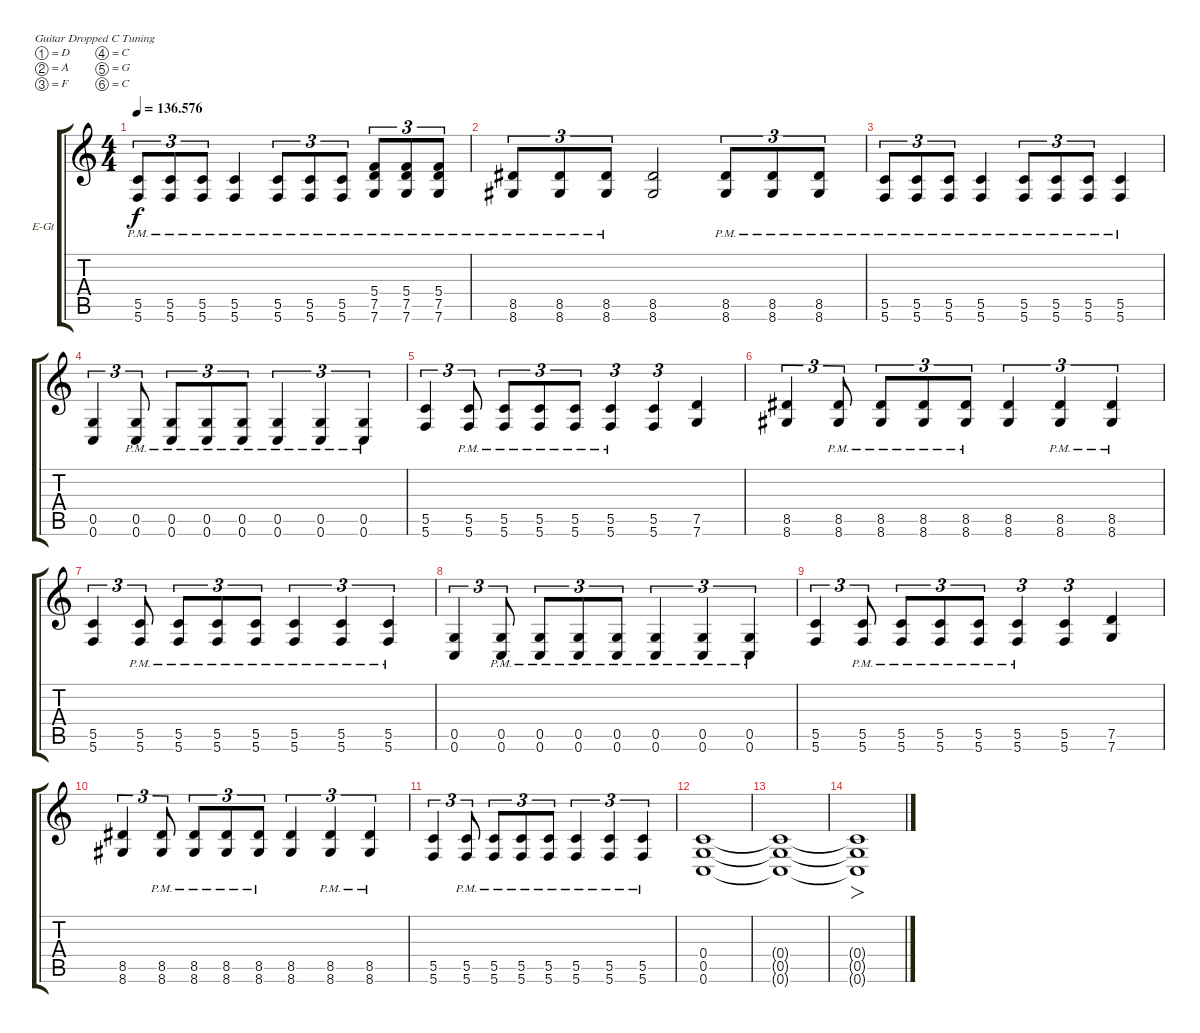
\bracketExtendMode groupsimilarinstruments
\firstSystemTrackNameOrientation horizontal
\otherSystemsTrackNameOrientation horizontal
\track ("Right Rhythm" "E-Gt") {instrument distortionguitar}
\staff {score tabs}
\tuning (D4 A3 F3 C3 G2 C2)
\ts (4 4)
\tempo
136.576
\accidentals auto
\clef g2
\ottava regular
\simile none
\ks c
(5.6{pm} 5.5{pm}).8{tu (3 2) dy f} (5.6{pm} 5.5{pm}).8{tu (3 2)} (5.6{pm} 5.5{pm}).8{tu (3 2)} (5.6{pm} 5.5{pm}).4 (5.5{pm} 5.6{pm}).8{tu (3 2)} (5.5{pm} 5.6{pm}).8{tu (3 2)} (5.5{pm} 5.6{pm}).8{tu (3 2)} (7.6{pm} 7.5{pm} 5.4{pm}).8{tu (3 2)} (7.6{pm} 7.5{pm} 5.4{pm}).8{tu (3 2)} (7.6{pm} 7.5{pm} 5.4{pm}).8{tu (3 2)} |
(8.6{pm} 8.5{pm}).8{tu (3 2)} (8.5{pm} 8.6{pm}).8{tu (3 2)} (8.5{pm} 8.6{pm}).8{tu (3 2)} (8.5 8.6).2 (8.6{pm} 8.5{pm}).8{tu (3 2)} (8.6{pm} 8.5{pm}).8{tu (3 2)} (8.6{pm} 8.5{pm}).8{tu (3 2)} |
(5.6{pm} 5.5{pm}).8{tu (3 2)} (5.6{pm} 5.5{pm}).8{tu (3 2)} (5.6{pm} 5.5{pm}).8{tu (3 2)} (5.6{pm} 5.5{pm}).4 (5.5{pm} 5.6{pm}).8{tu (3 2)} (5.5{pm} 5.6{pm}).8{tu (3 2)} (5.5{pm} 5.6{pm}).8{tu (3 2)} (5.5{pm} 5.6{pm}).4 |
(0.6 0.5).4{tu (3 2)} (0.6{pm} 0.5{pm}).8{tu (3 2)} (0.6{pm} 0.5{pm}).8{tu (3 2)} (0.6{pm} 0.5{pm}).8{tu (3 2)} (0.6{pm} 0.5{pm}).8{tu (3 2)} (0.5{pm} 0.6{pm}).4{tu (3 2)} (0.5{pm} 0.6{pm}).4{tu (3 2)} (0.5{pm} 0.6{pm}).4{tu (3 2)} |
(5.6 5.5).4{tu (3 2)} (5.6{pm} 5.5{pm}).8{tu (3 2)} (5.6{pm} 5.5{pm}).8{tu (3 2)} (5.6{pm} 5.5{pm}).8{tu (3 2)} (5.6{pm} 5.5{pm}).8{tu (3 2)} (5.5{pm} 5.6{pm}).4{tu (3 2)} (5.5 5.6).4{tu (3 2)} (7.5 7.6).4 |
(8.5 8.6).4{tu (3 2)} (8.6{pm} 8.5{pm}).8{tu (3 2)} (8.6{pm} 8.5{pm}).8{tu (3 2)} (8.6{pm} 8.5{pm}).8{tu (3 2)} (8.6{pm} 8.5{pm}).8{tu (3 2)} (8.6 8.5).4{tu (3 2)} (8.6{pm} 8.5{pm}).4{tu (3 2)} (8.6{pm} 8.5{pm}).4{tu (3 2)} |
(5.6 5.5).4{tu (3 2)} (5.6{pm} 5.5{pm}).8{tu (3 2)} (5.6{pm} 5.5{pm}).8{tu (3 2)} (5.6{pm} 5.5{pm}).8{tu (3 2)} (5.6{pm} 5.5{pm}).8{tu (3 2)} (5.6{pm} 5.5{pm}).4{tu (3 2)} (5.6{pm} 5.5{pm}).4{tu (3 2)} (5.6{pm} 5.5{pm}).4{tu (3 2)} |
(0.6 0.5).4{tu (3 2)} (0.6{pm} 0.5{pm}).8{tu (3 2)} (0.6{pm} 0.5{pm}).8{tu (3 2)} (0.6{pm} 0.5{pm}).8{tu (3 2)} (0.6{pm} 0.5{pm}).8{tu (3 2)} (0.5{pm} 0.6{pm}).4{tu (3 2)} (0.5{pm} 0.6{pm}).4{tu (3 2)} (0.5{pm} 0.6{pm}).4{tu (3 2)} |
(5.6 5.5).4{tu (3 2)} (5.6{pm} 5.5{pm}).8{tu (3 2)} (5.6{pm} 5.5{pm}).8{tu (3 2)} (5.6{pm} 5.5{pm}).8{tu (3 2)} (5.6{pm} 5.5{pm}).8{tu (3 2)} (5.5{pm} 5.6{pm}).4{tu (3 2)} (5.5 5.6).4{tu (3 2)} (7.5 7.6).4 |
(8.5 8.6).4{tu (3 2)} (8.6{pm} 8.5{pm}).8{tu (3 2)} (8.6{pm} 8.5{pm}).8{tu (3 2)} (8.6{pm} 8.5{pm}).8{tu (3 2)} (8.6{pm} 8.5{pm}).8{tu (3 2)} (8.6 8.5).4{tu (3 2)} (8.6{pm} 8.5{pm}).4{tu (3 2)} (8.6{pm} 8.5{pm}).4{tu (3 2)} |
(5.6 5.5).4{tu (3 2)} (5.6{pm} 5.5{pm}).8{tu (3 2)} (5.6{pm} 5.5{pm}).8{tu (3 2)} (5.6{pm} 5.5{pm}).8{tu (3 2)} (5.6{pm} 5.5{pm}).8{tu (3 2)} (5.6{pm} 5.5{pm}).4{tu (3 2)} (5.6{pm} 5.5{pm}).4{tu (3 2)} (5.6{pm} 5.5{pm}).4{tu (3 2)} |
(0.6 0.5 0.4).1 |
(0.6{t} 0.5{t} 0.4{t}).1 |
(0.6{t} 0.5{t} 0.4{t}).1{fo}
